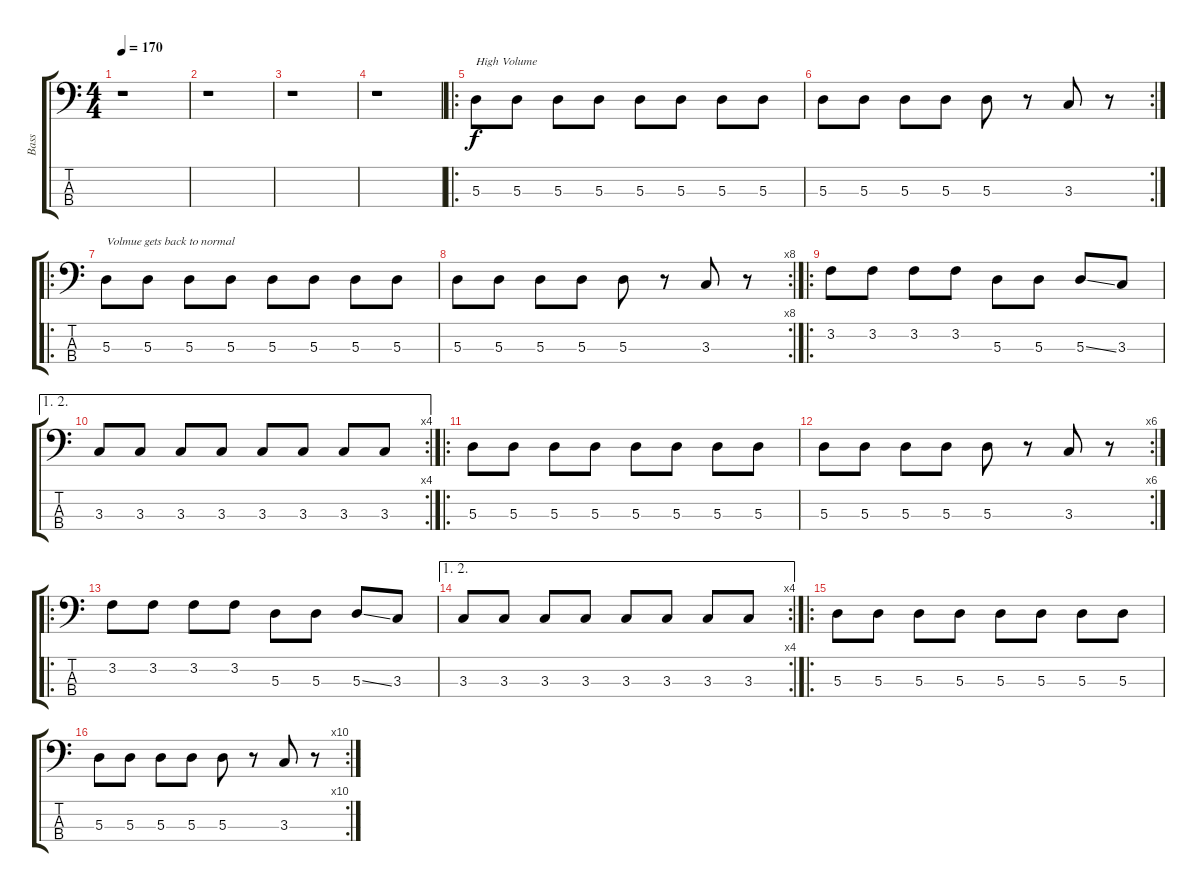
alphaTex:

\track ("Bass" "Bass") {instrument acousticguitarnylon}
\staff {score tabs}
\tuning (G2 D2 A1 E1) {hide}
\ts (4 4)
\tempo 170
\clef f4
\ks c
r.1{dy f instrument acousticguitarnylon} |
r.1 |
r.1 |
r.1 |
\ro
5.3.8{txt "High Volume" volume 16} 5.3.8 5.3.8 5.3.8 5.3.8 5.3.8 5.3.8 5.3.8 |
\rc 2
5.3.8 5.3.8 5.3.8 5.3.8 5.3.8 r.8 3.3.8 r.8 |
\ro
5.3.8{txt "Volmue gets back to normal" volume 12} 5.3.8 5.3.8 5.3.8 5.3.8 5.3.8 5.3.8 5.3.8 |
\rc 8
5.3.8 5.3.8 5.3.8 5.3.8 5.3.8 r.8 3.3.8 r.8 |
\ro
3.2.8 3.2.8 3.2.8 3.2.8 5.3.8 5.3.8 5.3{ss}.8 3.3.8 |
\ae (1 2)
\rc 4
3.3.8 3.3.8 3.3.8 3.3.8 3.3.8 3.3.8 3.3.8 3.3.8 |
\ro
5.3.8 5.3.8 5.3.8 5.3.8 5.3.8 5.3.8 5.3.8 5.3.8 |
\rc 6
5.3.8 5.3.8 5.3.8 5.3.8 5.3.8 r.8 3.3.8 r.8 |
\ro
3.2.8 3.2.8 3.2.8 3.2.8 5.3.8 5.3.8 5.3{ss}.8 3.3.8 |
\ae (1 2)
\rc 4
3.3.8 3.3.8 3.3.8 3.3.8 3.3.8 3.3.8 3.3.8 3.3.8 |
\ro
5.3.8 5.3.8 5.3.8 5.3.8 5.3.8 5.3.8 5.3.8 5.3.8 |
\rc 10
5.3.8 5.3.8 5.3.8 5.3.8 5.3.8 r.8 3.3.8 r.8
